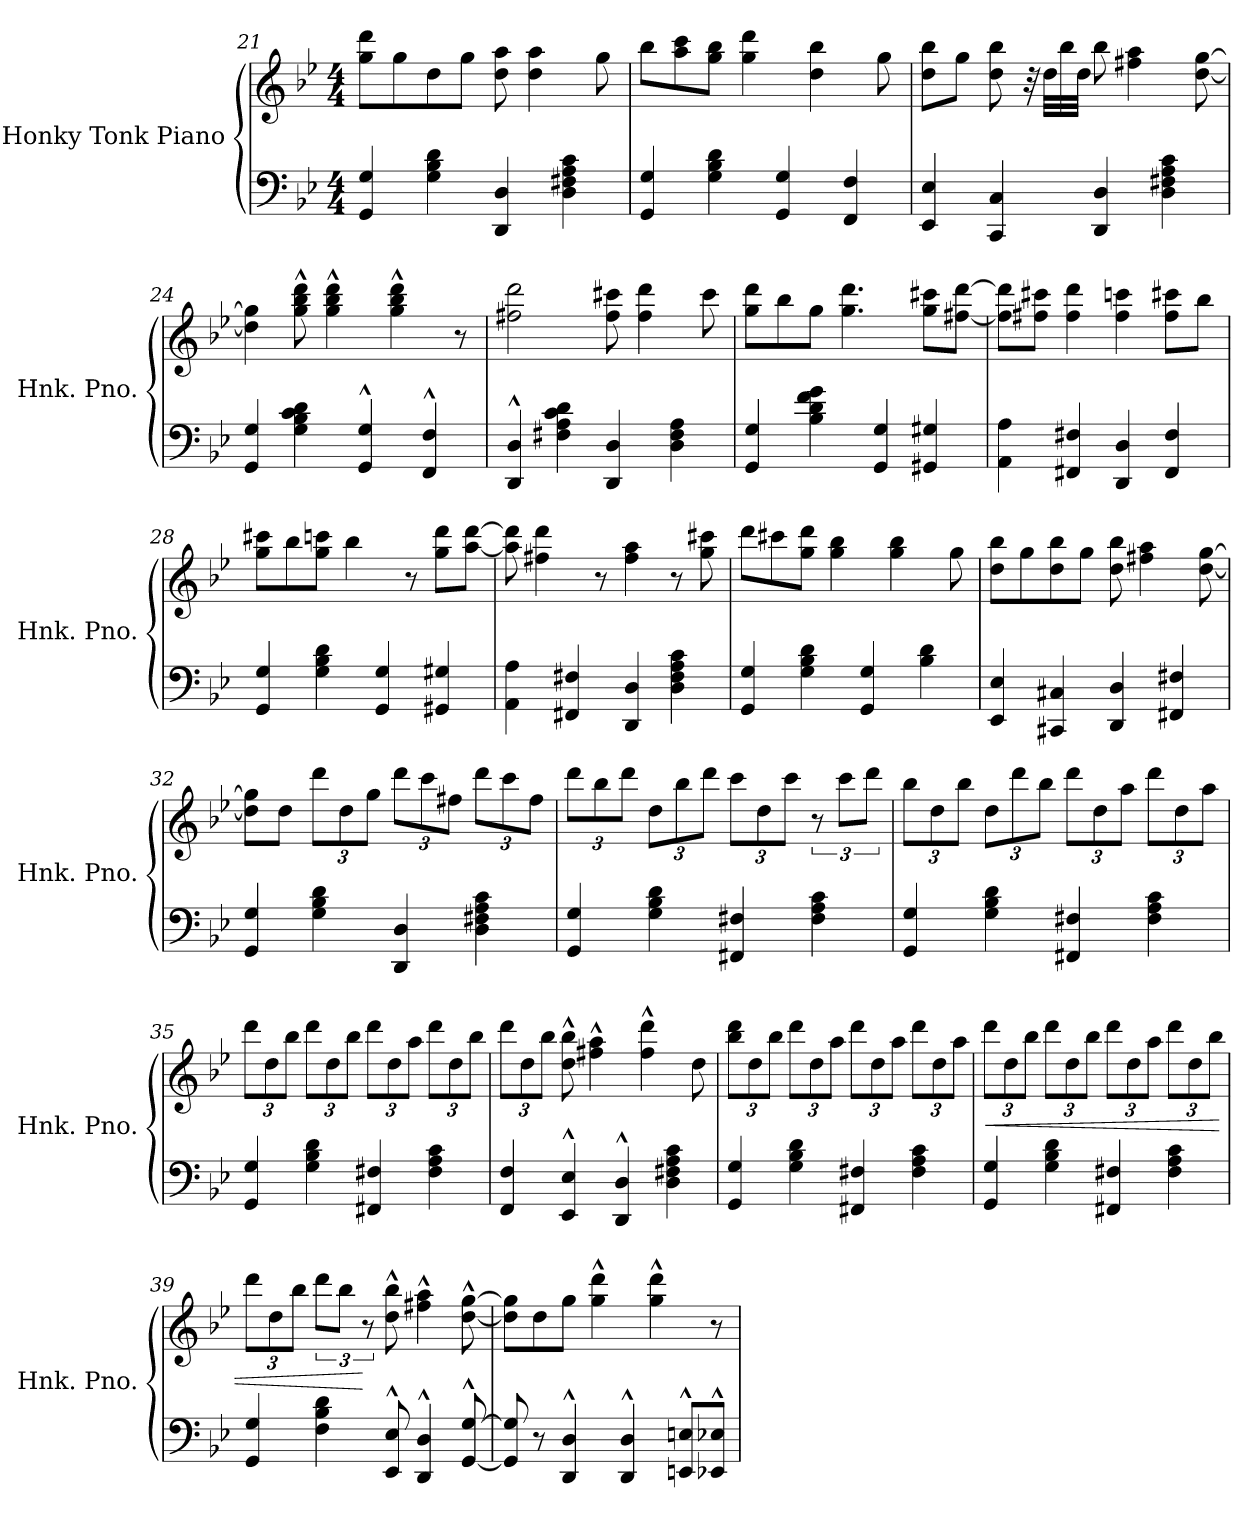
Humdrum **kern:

**kern	**kern	**dynam
*part1	*part1	*part1
*staff2	*staff1	*staff1/2
*I"Honky Tonk Piano	*	*
*I'Hnk. Pno.	*	*
*clefF4	*clefG2	*
*k[b-e-]	*k[b-e-]	*
*M4/4	*M4/4	*
=21	=21	=21
4GG/ 4G/	8gg\ 8ddd\L	.
.	8gg\	.
4G\ 4B-\ 4d\	8dd\	.
.	8gg\J	.
4DD/ 4D/	8dd\ 8aa\	.
.	4dd\ 4aa\	.
4D\ 4F#X\ 4A\ 4c\	.	.
.	8gg\	.
=22	=22	=22
4GG/ 4G/	8bb-\L	.
.	8aa\ 8ccc\	.
4G\ 4B-\ 4d\	8gg\ 8bb-\J	.
.	4gg\ 4ddd\	.
4GG/ 4G/	.	.
.	4dd\ 4bb-\	.
4FF/ 4F/	.	.
.	8gg\	.
!!LO:PB:g=z
=23	=23	=23
4EE-/ 4E-/	8dd\ 8bb-\L	.
.	8gg\J	.
4CC/ 4C/	8dd\ 8bb-\	.
.	32r	.
.	32dd\LLL	.
.	32bb-\	.
.	32dd\JJJ	.
4DD/ 4D/	8bb-\	.
.	4ff#X\ 4aa\	.
4D\ 4F#X\ 4A\ 4c\	.	.
.	[8dd\ [8gg\	.
=24	=24	=24
4GG/ 4G/	4dd\] 4gg\]	.
4G\ 4B-\ 4c\ 4d\	8gg\^^ 8bb-\^^ 8ddd\^^	.
.	4gg\^^ 4bb-\^^ 4ddd\^^	.
4GG/^^ 4G/^^	.	.
.	4gg\^^ 4bb-\^^ 4ddd\^^	.
4FF/^^ 4F/^^	.	.
.	8r	.
=25	=25	=25
!	!	!LO:DY:b=2
!	!	!LO:DY:n=1:b
4DD/^^ 4D/^^	2ff#X\ 2ddd\	mf f
4F#X\ 4A\ 4c\ 4d\	.	.
4DD/ 4D/	8ff#\ 8ccc#X\	.
.	4ff#\ 4ddd\	.
4D\ 4F#\ 4A\	.	.
.	8ccc#\	.
=26	=26	=26
4GG/ 4G/	8gg\ 8ddd\L	.
.	8bb-\	.
4B-\ 4d\ 4f\ 4g\	8gg\J	.
.	4.gg\ 4.ddd\	.
4GG/ 4G/	.	.
4GG#X/ 4G#X/	8gg\ 8ccc#X\L	.
.	[8ff#X\ [8ddd\J	.
!!LO:LB:g=z
=27	=27	=27
4AA\ 4A\	8ff#\] 8ddd\]L	.
.	8ff#X\ 8ccc#X\J	.
4FF#X/ 4F#X/	4ff#\ 4ddd\	.
4DD/ 4D/	4ff#\ 4cccn\	.
4FF#/ 4F#/	8ff#\ 8ccc#X\L	.
.	8bb-\J	.
=28	=28	=28
4GG/ 4G/	8gg\ 8ccc#X\L	.
.	8bb-\	.
4G\ 4B-\ 4d\	8gg\ 8cccn\J	.
.	4bb-\	.
4GG/ 4G/	.	.
.	8r	.
4GG#X/ 4G#X/	8gg\ 8ddd\L	.
.	[8aa\ [8ddd\J	.
=29	=29	=29
4AA\ 4A\	8aa\] 8ddd\]	.
.	4ff#X\ 4ddd\	.
4FF#X/ 4F#X/	.	.
.	8r	.
4DD/ 4D/	4ff#\ 4aa\	.
4D\ 4F#\ 4A\ 4c\	8r	.
.	8gg\ 8ccc#X\	.
=30	=30	=30
4GG/ 4G/	8ddd\L	.
.	8ccc#X\	.
4G\ 4B-\ 4d\	8gg\ 8ddd\J	.
.	4gg\ 4bb-\	.
4GG/ 4G/	.	.
.	4gg\ 4bb-\	.
4B-\ 4d\	.	.
.	8gg\	.
!!LO:LB:g=z
=31	=31	=31
4EE-/ 4E-/	8dd\ 8bb-\L	.
.	8gg\	.
4CC#X/ 4C#X/	8dd\ 8bb-\	.
.	8gg\J	.
4DD/ 4D/	8dd\ 8bb-\	.
.	4ff#X\ 4aa\	.
4FF#X/ 4F#X/	.	.
.	[8dd\ [8gg\	.
=32	=32	=32
!	!	!LO:DY:b=2
!	!	!LO:DY:n=1:b
4GG/ 4G/	8dd\] 8gg\]L	mp mf
.	8dd\J	.
*	*Xbrackettup	*
4G\ 4B-\ 4d\	12ddd\L	.
.	12dd\	.
.	12gg\J	.
4DD/ 4D/	12ddd\L	.
.	12ccc\	.
.	12ff#X\J	.
4D\ 4F#X\ 4A\ 4c\	12ddd\L	.
.	12ccc\	.
.	12ff#\J	.
=33	=33	=33
4GG/ 4G/	12ddd\L	.
.	12bb-\	.
.	12ddd\J	.
4G\ 4B-\ 4d\	12dd\L	.
.	12bb-\	.
.	12ddd\J	.
4FF#X/ 4F#X/	12ccc\L	.
.	12dd\	.
.	12ccc\J	.
*	*brackettup	*
4F#\ 4A\ 4c\	12r	.
.	12ccc\L	.
.	12ddd\J	.
!!LO:LB:g=z
=34	=34	=34
*	*Xbrackettup	*
4GG/ 4G/	12bb-\L	.
.	12dd\	.
.	12bb-\J	.
4G\ 4B-\ 4d\	12dd\L	.
.	12ddd\	.
.	12bb-\J	.
4FF#X/ 4F#X/	12ddd\L	.
.	12dd\	.
.	12aa\J	.
4F#\ 4A\ 4c\	12ddd\L	.
.	12dd\	.
.	12aa\J	.
=35	=35	=35
4GG/ 4G/	12ddd\L	.
.	12dd\	.
.	12bb-\J	.
4G\ 4B-\ 4d\	12ddd\L	.
.	12dd\	.
.	12bb-\J	.
4FF#X/ 4F#X/	12ddd\L	.
.	12dd\	.
.	12aa\J	.
4F#\ 4A\ 4c\	12ddd\L	.
.	12dd\	.
.	12bb-\J	.
=36	=36	=36
4FF/ 4F/	12ddd\L	.
.	12dd\	.
.	12bb-\J	.
4EE-/^^ 4E-/^^	8dd\^^ 8bb-\^^	.
.	4ff#X\^^ 4aa\^^	.
4DD/^^ 4D/^^	.	.
.	4ff#\^^ 4ddd\^^	.
4D\ 4F#X\ 4A\ 4c\	.	.
.	8dd\	.
!!LO:LB:g=z
=37	=37	=37
4GG/ 4G/	12bb-\ 12ddd\L	.
.	12dd\	.
.	12bb-\J	.
4G\ 4B-\ 4d\	12ddd\L	.
.	12dd\	.
.	12aa\J	.
4FF#X/ 4F#X/	12ddd\L	.
.	12dd\	.
.	12aa\J	.
4F#\ 4A\ 4c\	12ddd\L	.
.	12dd\	.
.	12aa\J	.
=38	=38	=38
!	!	!LO:HP:b
4GG/ 4G/	12ddd\L	<
.	12dd\	.
.	12bb-\J	.
4G\ 4B-\ 4d\	12ddd\L	.
.	12dd\	.
.	12bb-\J	.
4FF#X/ 4F#X/	12ddd\L	.
.	12dd\	.
.	12aa\J	.
4F#\ 4A\ 4c\	12ddd\L	.
.	12dd\	.
.	12bb-\J	.
=39	=39	=39
4GG/ 4G/	12ddd\L	.
.	12dd\	.
.	12bb-\J	.
*	*brackettup	*
4F\ 4B-\ 4d\	12ddd\L	.
.	12bb-\J	.
.	12r	[
!	!	!LO:DY:b=2
!	!	!LO:DY:n=1:b
8EE-/^^ 8E-/^^	8dd\^^ 8bb-\^^	mf f
4DD/^^ 4D/^^	4ff#X\^^ 4aa\^^	.
[8GG/^^ [8G/^^	[8dd\^^ [8gg\^^	.
!!LO:LB:g=z
=40	=40	=40
8GG/] 8G/]	8dd\] 8gg\]L	.
8r	8dd\	.
4DD/^^ 4D/^^	8gg\J	.
.	4gg\^^ 4ddd\^^	.
4DD/^^ 4D/^^	.	.
.	4gg\^^ 4ddd\^^	.
8EEn/^^ 8En/^^L	.	.
8EE-X/^^ 8E-X/^^J	8r	.
=	=	=
*-	*-	*-
